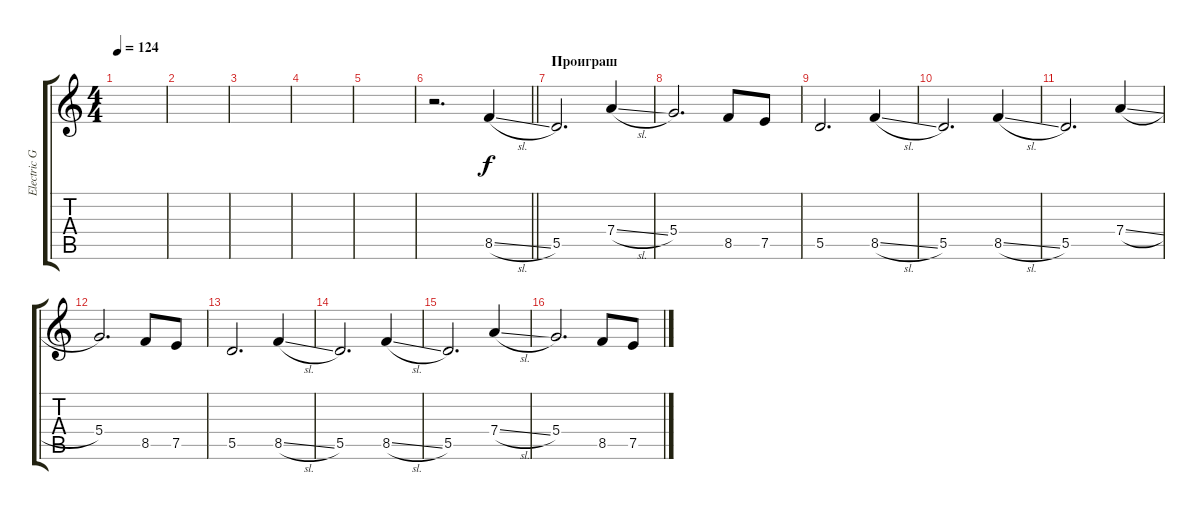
\track ("Electric Guitar" "Electric G") {instrument overdrivenguitar}
\staff {score tabs}
\tuning (E4 B3 G3 D3 A2 E2) {hide}
\ts (4 4)
\tempo 124
\clef g2
\ks c
|
|
|
|
|
\barLineRight lightlight
r.2{d} 8.5{sl}.4 |
\section ("" "Проиграш")
5.5.2{d} 7.4{sl}.4 |
5.4.2{d} 8.5.8 7.5.8 |
5.5.2{d} 8.5{sl}.4 |
5.5.2{d} 8.5{sl}.4 |
5.5.2{d} 7.4{sl}.4 |
5.4.2{d} 8.5.8 7.5.8 |
5.5.2{d} 8.5{sl}.4 |
5.5.2{d} 8.5{sl}.4 |
5.5.2{d} 7.4{sl}.4 |
5.4.2{d} 8.5.8 7.5.8
